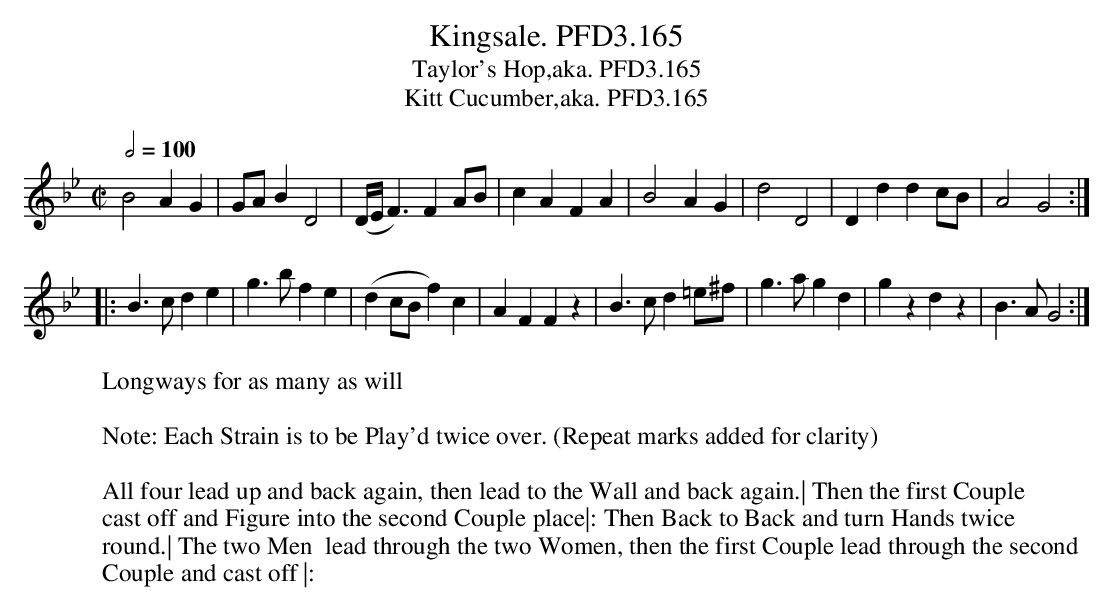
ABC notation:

X:1
T:Kingsale. PFD3.165
T:Taylor's Hop,aka. PFD3.165
T:Kitt Cucumber,aka. PFD3.165
W:Longways for as many as will
M:C|
L:1/4
Q:1/2=100
K:Gm
B2 AG|G/A/B D2|(D//E//F3/) FA/B/|cA FA|B2 AG|d2D2|Dd dc/B/|A2G2:|
|:B3/c/ de|g3/b/fe|(dc/B/ f)c|AF Fz|B3/c/d =e/^f/|g3/a/ gd|gz dz|B3/A/ G2:|
W:
W:Note: Each Strain is to be Play'd twice over. (Repeat marks added for clarity)
W:
W:All four lead up and back again, then lead to the Wall and back again.| Then the first Couple
W:cast off and Figure into the second Couple place|: Then Back to Back and turn Hands twice
W:round.| The two Men  lead through the two Women, then the first Couple lead through the second
W:Couple and cast off |:
